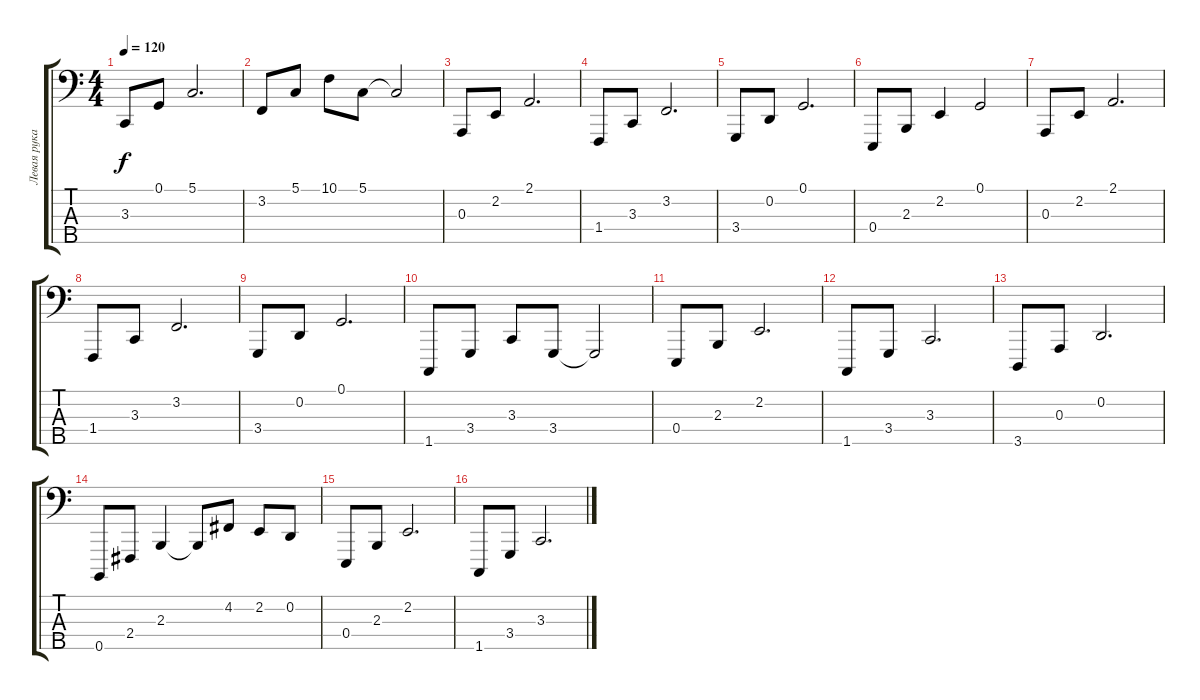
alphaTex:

\track ("Левая рука" "Левая рука") {instrument electricgrandpiano}
\staff {score tabs}
\tuning (G2 D2 A1 E1 B0) {hide}
\ts (4 4)
\tempo 120
\clef f4
\ks c
3.3.8{dy f} 0.1.8 5.1.2{d} |
3.2.8 5.1.8 10.1.8 5.1.8 5.1{t}.2 |
0.3.8 2.2.8 2.1.2{d} |
1.4.8 3.3.8 3.2.2{d} |
3.4.8 0.2.8 0.1.2{d} |
0.4.8 2.3.8 2.2.4 0.1.2 |
0.3.8 2.2.8 2.1.2{d} |
1.4.8 3.3.8 3.2.2{d} |
3.4.8 0.2.8 0.1.2{d} |
1.5.8 3.4.8 3.3.8 3.4.8 3.4{t}.2 |
0.4.8 2.3.8 2.2.2{d} |
1.5.8 3.4.8 3.3.2{d} |
3.5.8 0.3.8 0.2.2{d} |
0.5.8 2.4.8 2.3.4 2.3{t}.8 4.2.8 2.2.8 0.2.8 |
0.4.8 2.3.8 2.2.2{d} |
1.5.8 3.4.8 3.3.2{d}
